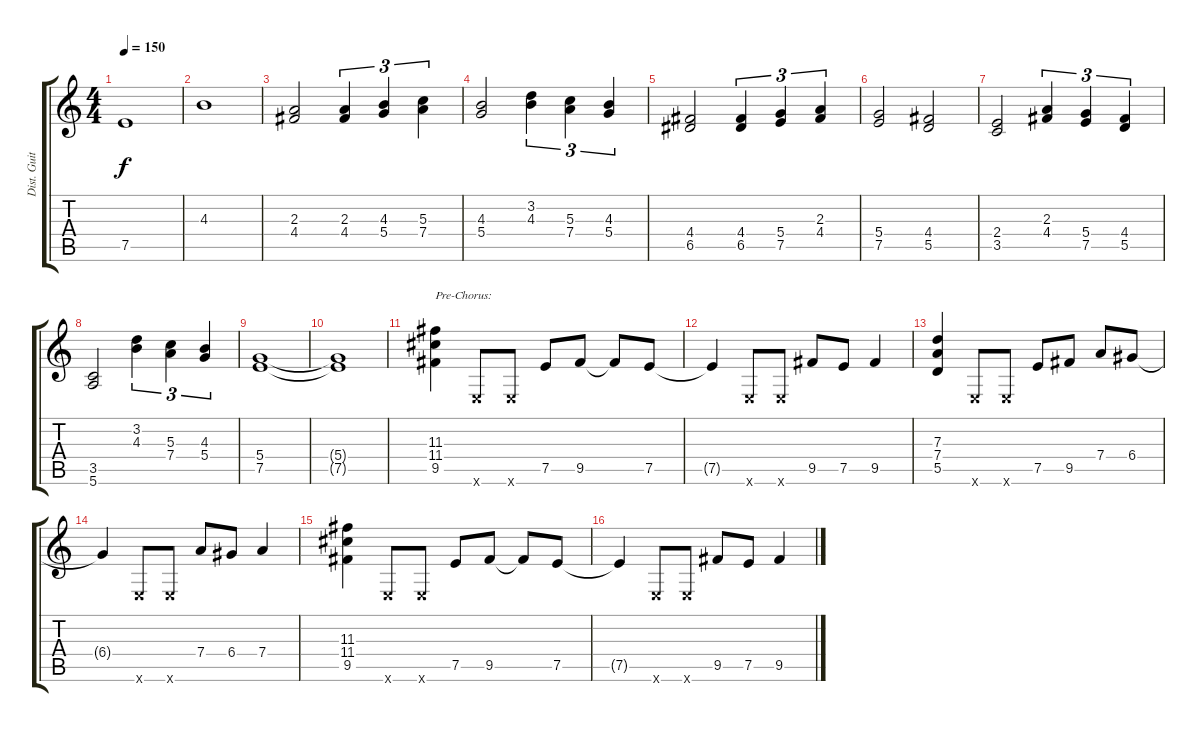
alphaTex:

\track ("Dist. Guitar 1" "Dist. Guit") {instrument distortionguitar}
\staff {score tabs}
\tuning (E4 B3 G3 D3 A2 E2) {hide}
\ts (4 4)
\tempo 150
\clef g2
\ks c
7.5.1{dy f} |
4.3.1 |
(2.3 4.4).2 (2.3 4.4).4{tu (3 2)} (4.3 5.4).4{tu (3 2)} (5.3 7.4).4{tu (3 2)} |
(4.3 5.4).2 (3.2 4.3).4{tu (3 2)} (5.3 7.4).4{tu (3 2)} (4.3 5.4).4{tu (3 2)} |
(4.4 6.5).2 (4.4 6.5).4{tu (3 2)} (5.4 7.5).4{tu (3 2)} (2.3 4.4).4{tu (3 2)} |
(5.4 7.5).2 (4.4 5.5).2 |
(2.4 3.5).2 (2.3 4.4).4{tu (3 2)} (5.4 7.5).4{tu (3 2)} (4.4 5.5).4{tu (3 2)} |
(3.5 5.6).2 (3.2 4.3).4{tu (3 2)} (5.3 7.4).4{tu (3 2)} (4.3 5.4).4{tu (3 2)} |
(5.4 7.5).1 |
(5.4{t} 7.5{t}).1 |
(11.3 11.4 9.5).4{txt "Pre-Chorus:"} 0.6{x}.8 0.6{x}.8 7.5.8 9.5.8 9.5{t}.8 7.5.8 |
7.5{t}.4 0.6{x}.8 0.6{x}.8 9.5.8 7.5.8 9.5.4 |
(7.3 7.4 5.5).4 0.6{x}.8 0.6{x}.8 7.5.8 9.5.8 7.4.8 6.4.8 |
6.4{t}.4 0.6{x}.8 0.6{x}.8 7.4.8 6.4.8 7.4.4 |
(11.3 11.4 9.5).4 0.6{x}.8 0.6{x}.8 7.5.8 9.5.8 9.5{t}.8 7.5.8 |
7.5{t}.4 0.6{x}.8 0.6{x}.8 9.5.8 7.5.8 9.5.4
